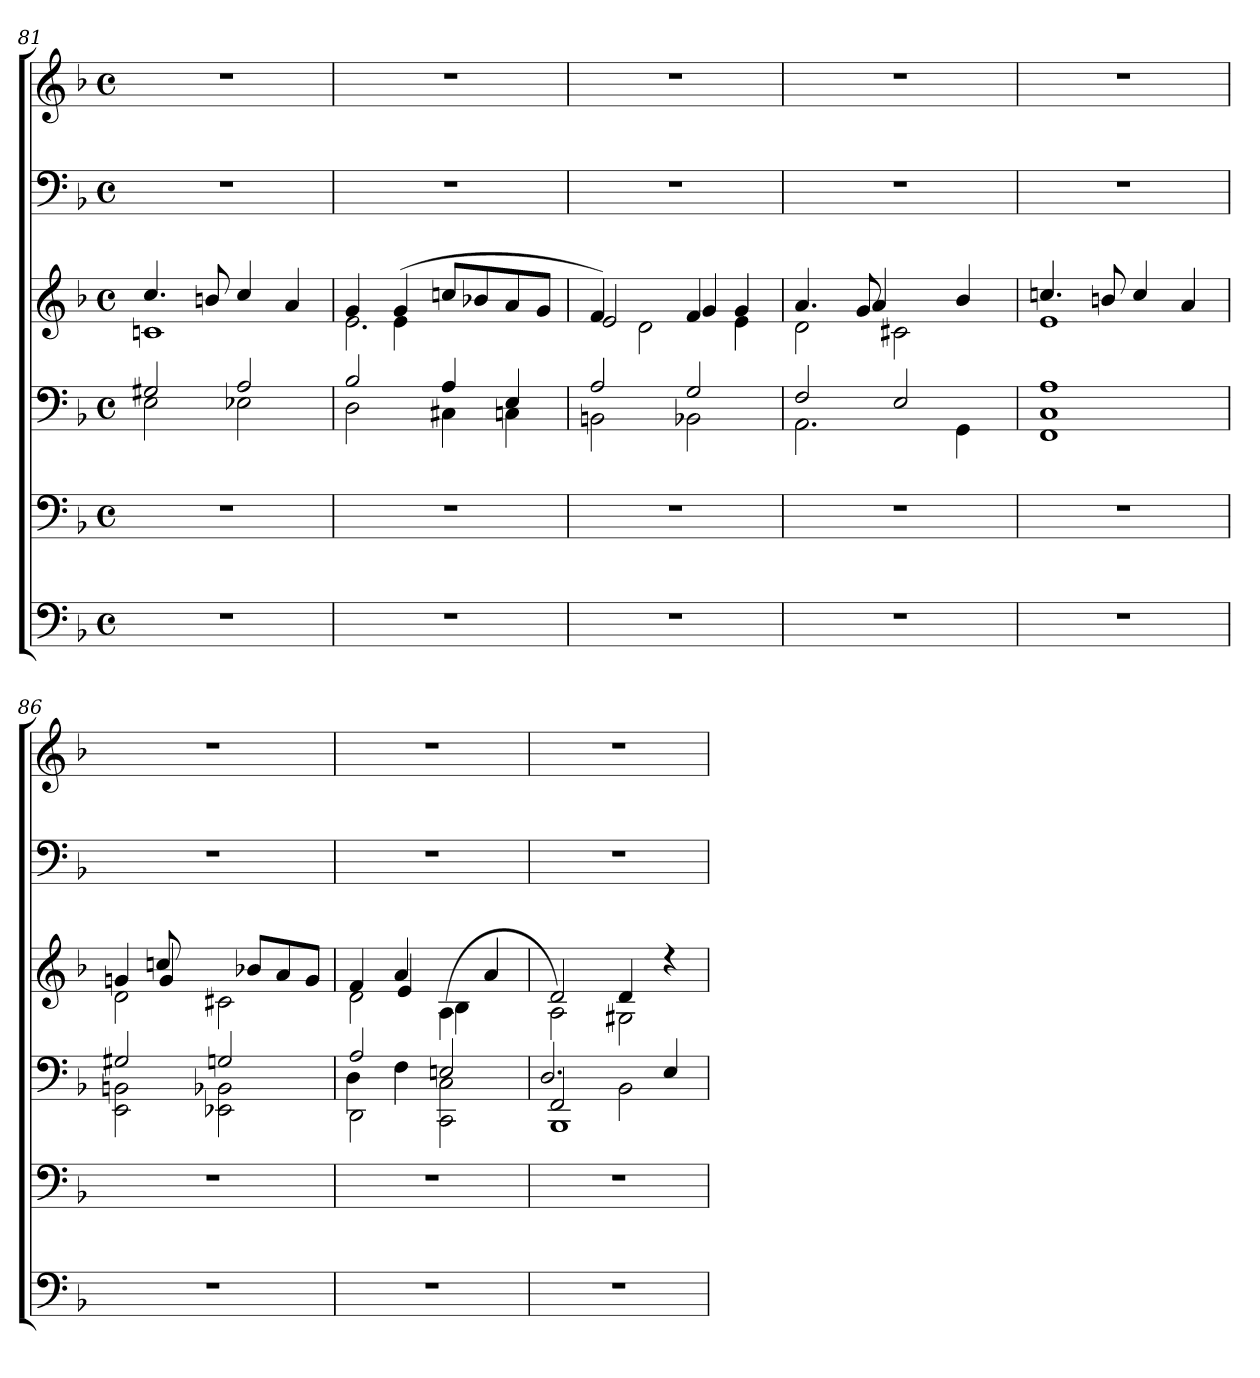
**kern	**kern	**kern	**kern	**kern	**kern
*part4	*part3	*part2	*part2	*part1	*part1
*staff6	*staff5	*staff4	*staff3	*staff2	*staff1
*clefF4	*clefF4	*clefF4	*clefG2	*clefF4	*clefG2
*k[b-]	*k[b-]	*k[b-]	*k[b-]	*k[b-]	*k[b-]
*F:	*F:	*F:	*F:	*F:	*F:
*M4/4	*M4/4	*M4/4	*M4/4	*M4/4	*M4/4
*met(c)	*met(c)	*met(c)	*met(c)	*met(c)	*met(c)
=81	=81	=81	=81	=81	=81
*	*	*^	*^	*	*
1r	1r	2G#X/	2E\	1cn	4.cc/	1r	1r
.	.	.	.	.	8bn/	.	.
.	.	2A/	2E-X\	.	4cc/	.	.
.	.	.	.	.	4a/	.	.
=82	=82	=82	=82	=82	=82	=82	=82
*	*	*	*	*	*^	*	*
1r	1r	2D\	2B-/	2.e\	4g/	4ryy	1r	1r
.	.	.	.	.	4g/	(<4e\	.	.
.	.	4A/	4C#X\	.	8ccn/L	2ryy	.	.
.	.	.	.	.	8b-X/	.	.	.
.	.	4Cn\	4E/	4ryy	8a/	.	.	.
.	.	.	.	.	8g/J	.	.	.
=83	=83	=83	=83	=83	=83	=83	=83	=83
1r	1r	2A/	2BBn\	4f/)	2e/	2ryy	1r	1r
.	.	.	.	2d\	.	.	.	.
.	.	2G/	2BB-X\	.	4f/	4g/	.	.
.	.	.	.	4e\	4ryy	4g/	.	.
!!LO:LB:g=z
=84	=84	=84	=84	=84	=84	=84	=84	=84
*	*	*	*^	*	*	*	*	*
1r	1r	2.AA\	2F/	2ryy	2d\	4.a/	4.ryy	1r	1r
.	.	.	.	.	.	8g/	4a/	.	.
.	.	.	4..ryy	2E/	2ryy	2c#X\	.	.	.
.	.	.	.	.	.	.	8ryy	.	.
.	.	4GG\	.	.	.	.	4b-/	.	.
.	.	.	16ryy	.	.	.	.	.	.
*	*	*	*v	*v	*	*	*	*	*
*	*	*	*	*	*v	*v	*	*
=85	=85	=85	=85	=85	=85	=85	=85
!	!	!LO:TX:a:i:t=forte appassionato	!	!	!	!	!
*	*	*v	*v	*	*	*	*
1r	1r	1FF 1C 1A	1e	4.ccn/	1r	1r
.	.	.	.	8bn/	.	.
.	.	.	.	4cc/	.	.
.	.	.	.	4a/	.	.
=86	=86	=86	=86	=86	=86	=86
*	*	*^	*	*^	*	*
1r	1r	2G#X/	2EE\ 2BBn\	2d\	4gn/	4ryy	1r	1r
.	.	.	.	.	4g/	8ccn/	.	.
.	.	.	.	.	.	4ryy	.	.
.	.	2Gn/	2EE-X\ 2BB-X\	2ryy	2c#X\	.	.	.
.	.	.	.	.	.	8b-X/L	.	.
.	.	.	.	.	.	8a/	.	.
.	.	.	.	.	.	8g/J	.	.
=87	=87	=87	=87	=87	=87	=87	=87	=87
*	*	*	*^	*	*	*	*	*
1r	1r	2DD\	2A/	4D\	2d\	4f/	4ryy	1r	1r
.	.	.	.	4F\	.	4a/	4e/	.	.
.	.	2C\	2CC\	2En/	(<4A\	4B-\	4ryy	.	.
.	.	.	.	.	4ryy	4ryy	4a/	.	.
*	*	*	*	*	*	*v	*v	*	*
=88	=88	=88	=88	=88	=88	=88	=88	=88
1r	1r	1BBB-	2FF/	2.D/	2A\)	2d/	1r	1r
.	.	.	2BB-\	.	4d/	2G#X\	.	.
.	.	.	.	4E/	4rdd	.	.	.
*	*	*v	*v	*v	*	*	*	*
*	*	*	*v	*v	*	*
=	=	=	=	=	=
*-	*-	*-	*-	*-	*-
